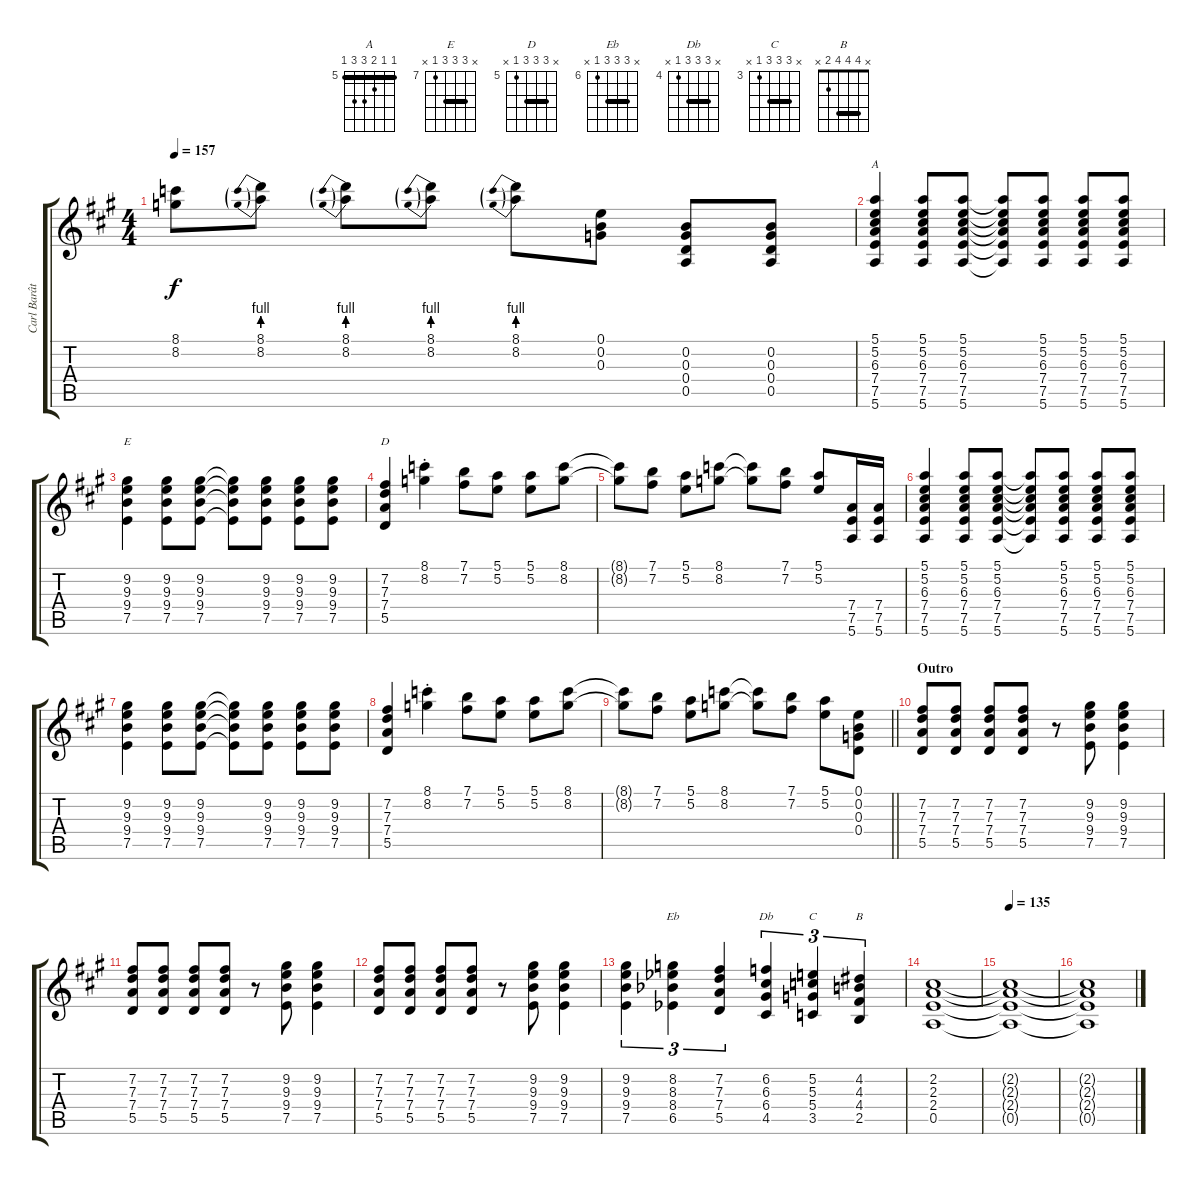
\track ("Carl Barât" "Carl Barât") {instrument overdrivenguitar}
\staff {score tabs}
\tuning (E4 B3 G3 D3 A2 E2) {hide}
\chord ("A" 5 5 6 7 7 5) {firstfret 5 barre 5}
\chord ("E" x 9 9 9 7 x) {firstfret 7 barre 9}
\chord ("D" x 7 7 7 5 x) {firstfret 5 barre 7}
\chord ("Eb" x 8 8 8 6 x) {firstfret 6 barre 8}
\chord ("Db" x 6 6 6 4 x) {firstfret 4 barre 6}
\chord ("C" x 5 5 5 3 x) {firstfret 3 barre 5}
\chord ("B" x 4 4 4 2 x) {barre 4}
\ts (4 4)
\tempo 157
\clef g2
\ks a
(8.1{t} 8.2{t}).8{dy f} (8.1{be (prebend 0 4 60 4)} 8.2{be (prebend 0 4 60 4)}).8 (8.1{be (prebend 0 4 60 4)} 8.2{be (prebend 0 4 60 4)}).8 (8.1{be (prebend 0 4 60 4)} 8.2{be (prebend 0 4 60 4)}).8 (8.1{be (prebend 0 4 60 4)} 8.2{be (prebend 0 4 60 4)}).8 (0.1 0.2 0.3).8 (0.2 0.3 0.4 0.5).8 (0.2 0.3 0.4 0.5).8 |
(5.1 5.2 6.3 7.4 7.5 5.6).4{ch "A"} (5.1 5.2 6.3 7.4 7.5 5.6).8 (5.1 5.2 6.3 7.4 7.5 5.6).8 (5.1{t} 5.2{t} 6.3{t} 7.4{t} 7.5{t} 5.6{t}).8 (5.1 5.2 6.3 7.4 7.5 5.6).8 (5.1 5.2 6.3 7.4 7.5 5.6).8 (5.1 5.2 6.3 7.4 7.5 5.6).8 |
(9.2 9.3 9.4 7.5).4{ch "E"} (9.2 9.3 9.4 7.5).8 (9.2 9.3 9.4 7.5).8 (9.2{t} 9.3{t} 9.4{t} 7.5{t}).8 (9.2 9.3 9.4 7.5).8 (9.2 9.3 9.4 7.5).8 (9.2 9.3 9.4 7.5).8 |
(7.2 7.3 7.4 5.5).4{ch "D"} (8.1{st} 8.2{st}).4 (7.1 7.2).8 (5.1 5.2).8 (5.1 5.2).8 (8.1 8.2).8 |
(8.1{t} 8.2{t}).8 (7.1 7.2).8 (5.1 5.2).8 (8.1 8.2).8 (8.1{t} 8.2{t}).8 (7.1 7.2).8 (5.1 5.2).8 (7.4 7.5 5.6).16 (7.4 7.5 5.6).16 |
(5.1 5.2 6.3 7.4 7.5 5.6).4 (5.1 5.2 6.3 7.4 7.5 5.6).8 (5.1 5.2 6.3 7.4 7.5 5.6).8 (5.1{t} 5.2{t} 6.3{t} 7.4{t} 7.5{t} 5.6{t}).8 (5.1 5.2 6.3 7.4 7.5 5.6).8 (5.1 5.2 6.3 7.4 7.5 5.6).8 (5.1 5.2 6.3 7.4 7.5 5.6).8 |
(9.2 9.3 9.4 7.5).4 (9.2 9.3 9.4 7.5).8 (9.2 9.3 9.4 7.5).8 (9.2{t} 9.3{t} 9.4{t} 7.5{t}).8 (9.2 9.3 9.4 7.5).8 (9.2 9.3 9.4 7.5).8 (9.2 9.3 9.4 7.5).8 |
(7.2 7.3 7.4 5.5).4 (8.1{st} 8.2{st}).4 (7.1 7.2).8 (5.1 5.2).8 (5.1 5.2).8 (8.1 8.2).8 |
\barLineRight lightlight
(8.1{t} 8.2{t}).8 (7.1 7.2).8 (5.1 5.2).8 (8.1 8.2).8 (8.1{t} 8.2{t}).8 (7.1 7.2).8 (5.1 5.2).8 (0.1 0.2 0.3 0.4).8 |
\section ("" "Outro")
(7.2 7.3 7.4 5.5).8 (7.2 7.3 7.4 5.5).8 (7.2 7.3 7.4 5.5).8 (7.2 7.3 7.4 5.5).8 r.8 (9.2 9.3 9.4 7.5).8 (9.2 9.3 9.4 7.5).4 |
(7.2 7.3 7.4 5.5).8 (7.2 7.3 7.4 5.5).8 (7.2 7.3 7.4 5.5).8 (7.2 7.3 7.4 5.5).8 r.8 (9.2 9.3 9.4 7.5).8 (9.2 9.3 9.4 7.5).4 |
(7.2 7.3 7.4 5.5).8 (7.2 7.3 7.4 5.5).8 (7.2 7.3 7.4 5.5).8 (7.2 7.3 7.4 5.5).8 r.8 (9.2 9.3 9.4 7.5).8 (9.2 9.3 9.4 7.5).4 |
(9.2 9.3 9.4 7.5).4{tu (3 2)} (8.2 8.3{acc b} 8.4{acc b} 6.5{acc b}).4{tu (3 2) ch "Eb"} (7.2 7.3 7.4 5.5).4{tu (3 2)} (6.2 6.3 6.4 4.5).4{tu (3 2) ch "Db"} (5.2 5.3 5.4 3.5).4{tu (3 2) ch "C"} (4.2 4.3 4.4 2.5).4{tu (3 2) ch "B"} |
(2.2 2.3 2.4 0.5).1 |
\tempo 135
(2.2{t} 2.3{t} 2.4{t} 0.5{t}).1 |
(2.2{t} 2.3{t} 2.4{t} 0.5{t}).1
